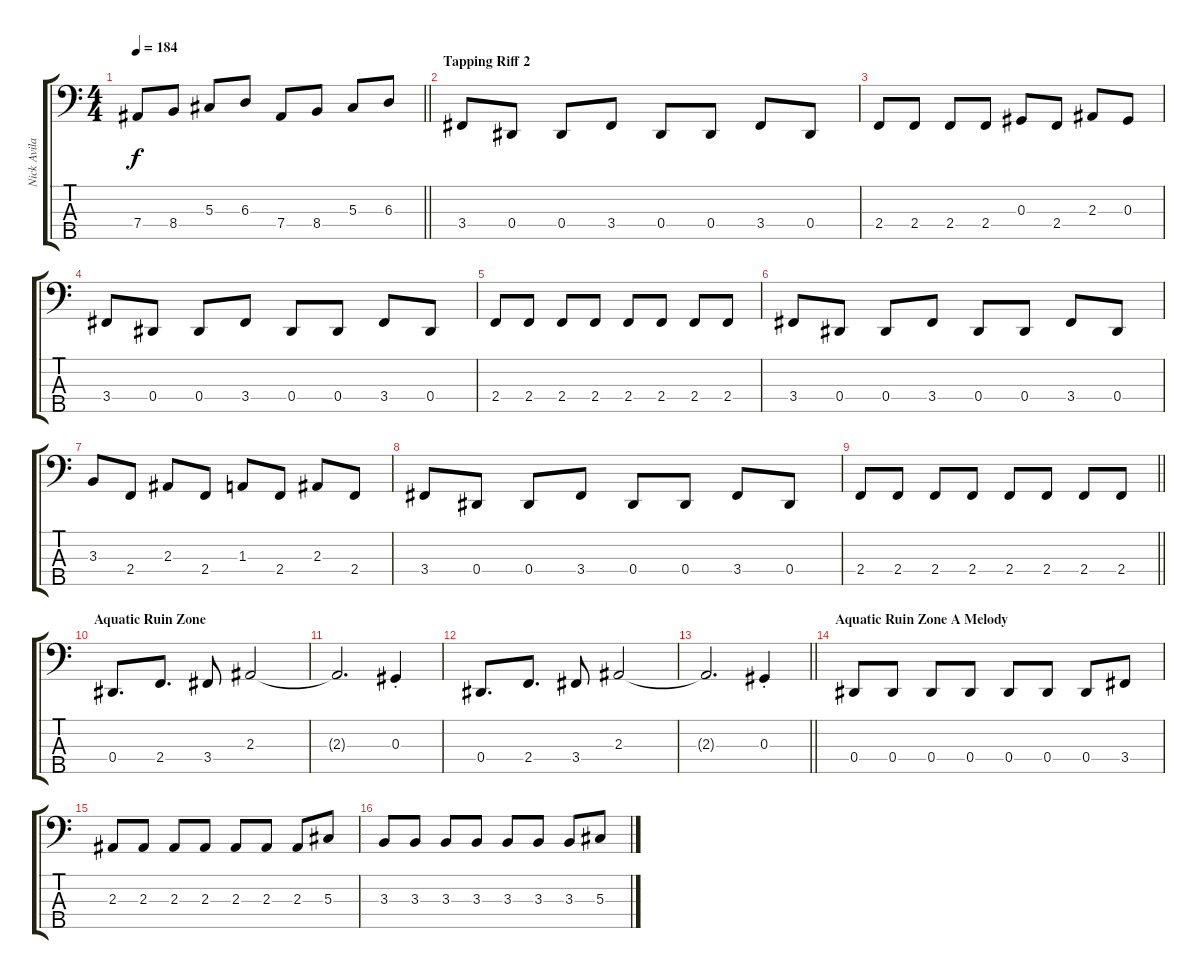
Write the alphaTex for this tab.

\track ("Nick Avila" "Nick Avila") {instrument electricbassfinger}
\staff {score tabs}
\tuning (Gb2 Db2 Ab1 Eb1 Bb0) {hide}
\ts (4 4)
\tempo 184
\clef f4
\barLineRight lightlight
\ks c
7.4.8{dy f} 8.4.8 5.3.8 6.3.8 7.4.8 8.4.8 5.3.8 6.3.8 |
\section ("" "Tapping Riff 2")
3.4.8 0.4.8 0.4.8 3.4.8 0.4.8 0.4.8 3.4.8 0.4.8 |
2.4.8 2.4.8 2.4.8 2.4.8 0.3.8 2.4.8 2.3.8 0.3.8 |
3.4.8 0.4.8 0.4.8 3.4.8 0.4.8 0.4.8 3.4.8 0.4.8 |
2.4.8 2.4.8 2.4.8 2.4.8 2.4.8 2.4.8 2.4.8 2.4.8 |
3.4.8 0.4.8 0.4.8 3.4.8 0.4.8 0.4.8 3.4.8 0.4.8 |
3.3.8 2.4.8 2.3.8 2.4.8 1.3.8 2.4.8 2.3.8 2.4.8 |
3.4.8 0.4.8 0.4.8 3.4.8 0.4.8 0.4.8 3.4.8 0.4.8 |
\barLineRight lightlight
2.4.8 2.4.8 2.4.8 2.4.8 2.4.8 2.4.8 2.4.8 2.4.8 |
\section ("" "Aquatic Ruin Zone")
0.4.8{d} 2.4.8{d} 3.4.8 2.3.2 |
2.3{t}.2{d} 0.3{st}.4 |
0.4.8{d} 2.4.8{d} 3.4.8 2.3.2 |
\barLineRight lightlight
2.3{t}.2{d} 0.3{st}.4 |
\section ("" "Aquatic Ruin Zone A Melody")
0.4.8 0.4.8 0.4.8 0.4.8 0.4.8 0.4.8 0.4.8 3.4.8 |
2.3.8 2.3.8 2.3.8 2.3.8 2.3.8 2.3.8 2.3.8 5.3.8 |
3.3.8 3.3.8 3.3.8 3.3.8 3.3.8 3.3.8 3.3.8 5.3.8
